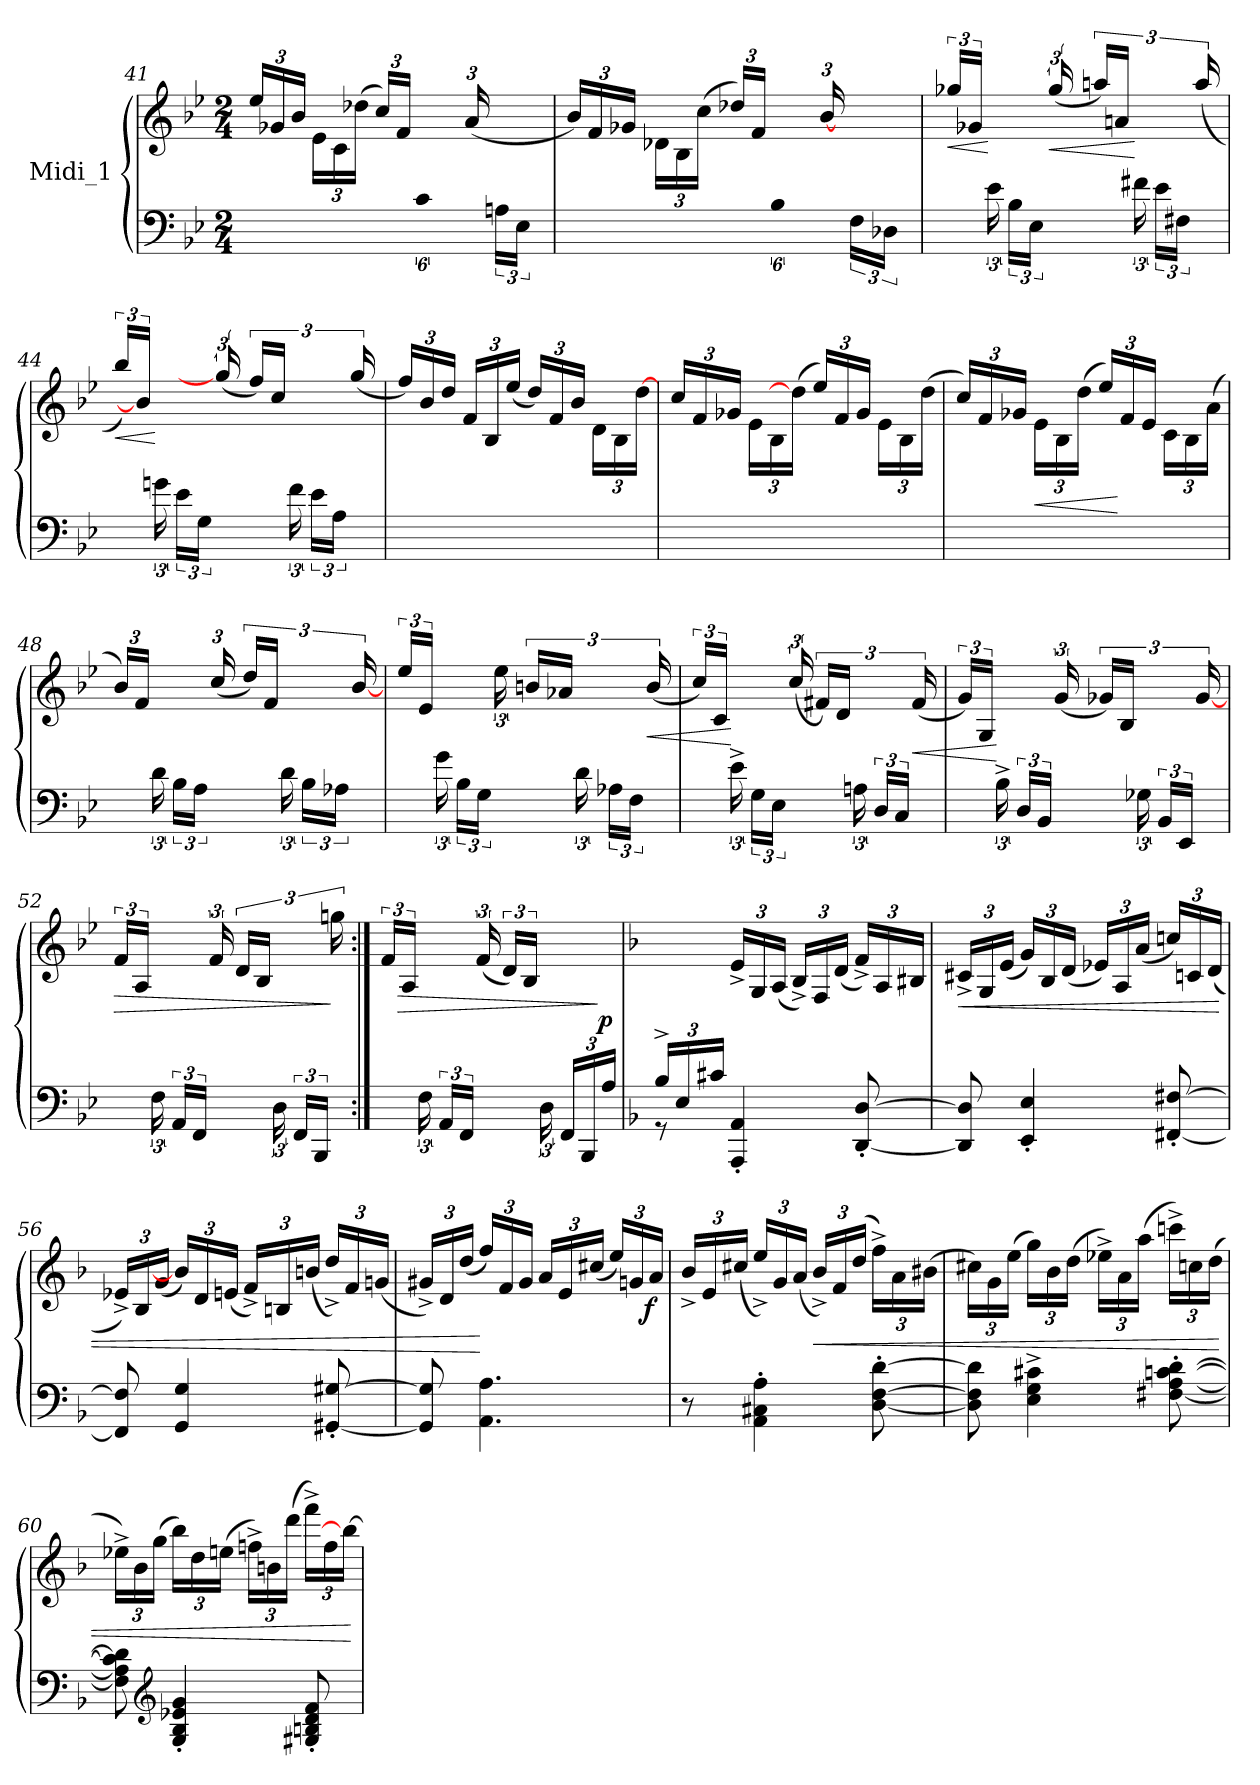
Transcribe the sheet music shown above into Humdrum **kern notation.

**kern	**kern	**dynam
*part1	*part1	*part1
*staff2	*staff1	*staff1/2
*I"Midi_1	*	*
*clefF4	*clefG2	*
*k[b-e-]	*k[b-e-]	*
*B-:	*B-:	*
*M2/4	*M2/4	*
=41	=41	=41
8ryy	24ee-/LL	.
.	24g-X/	.
*	*Xbrackettup	*
.	24b-/JJ	.
24%5ryy	24e-\LL	.
.	24c\	.
.	(24dd-X\JJ	.
.	24cc/LL)	.
.	24f/JJ	.
24c\	24ryy	.
24Ani\LL	12ryy	.
24E-\JJ	.	.
*	*brackettup	*
24ryy	(24a/	.
=42	=42	=42
8ryy	24b-/LL)	.
.	24f/	.
*	*Xbrackettup	*
.	24g-X/JJ	.
24%5ryy	24d-X\LL	.
.	24B-\	.
.	(24cc\JJ	.
.	24dd-X/LL)	.
.	24f/JJ	.
24B-\	24ryy	.
24F\LL	12ryy	.
24D-X\JJ	.	.
*	*brackettup	*
24ryy	[24b-/	.
!!LO:PB:g=z
=43	=43	=43
!	!	!LO:HP:b
12ryy	24gg-X/LL	<
.	24g-X/JJ	.
24e-\	24ryy	[
24B-\LL	12ryy	.
24E-\JJ	.	.
!	!	!LO:HP:b
24ryy	(24gg-/	<
12ryy	24aani/LL)	.
.	24ani/JJ	.
24f#X\	12.ryy	[
24e-\LL	.	.
24F#X\JJ	.	.
24ryy	(24aa/	.
=44	=44	=44
!	!	!LO:HP:b
12ryy	24bb-/LL)	<
.	24b-/JJ]	.
24gni\	24ryy	[
24e-\LL	12ryy	.
24G\JJ	.	.
24ryy	(24ggni/]	.
12ryy	24ff/LL)	.
.	24cc/JJ	.
24f\	12.ryy	.
24e-\LL	.	.
24A\JJ	.	.
24ryy	(24gg/	.
=45	=45	=45
2ryy	24ff/LL)	.
.	24b-/	.
*	*Xbrackettup	*
.	24dd/JJ	.
.	24f/LL	.
.	24B-/	.
.	(24ee-/JJ	.
.	24dd/LL)	.
.	24f/	.
.	24b-/JJ	.
.	24d\LL	.
.	24B-\	.
.	[24dd\JJ	.
!!LO:LB:g=z
=46	=46	=46
2ryy	24cc/LL	.
.	24f/	.
.	24g-X/JJ	.
.	24e-\LL	.
.	24B-\	.
.	(24dd\JJ]	.
.	24ee-/LL)	.
.	24f/	.
.	24g-/JJ	.
.	24e-\LL	.
.	24B-\	.
.	(24dd\JJ	.
=47	=47	=47
2ryy	24cc/LL)	.
.	24f/	.
.	24g-X/JJ	.
!	!	!LO:HP:b
.	24e-\LL	<
.	24B-\	.
.	(24dd\JJ	.
.	24ee-/LL)	.
.	24f/	[
.	24e-/JJ	.
.	24c\LL	.
.	24B-\	.
.	(24a\JJ	.
=48	=48	=48
12ryy	24b-/LL)	.
.	24f/JJ	.
24d\	24ryy	.
24B-\LL	12ryy	.
24A\JJ	.	.
*	*brackettup	*
24ryy	(24cc/	.
12ryy	24dd/LL)	.
.	24f/JJ	.
24d\	12.ryy	.
24B-\LL	.	.
24A-X\JJ	.	.
24ryy	[24b-/	.
!!LO:LB:g=z
=49	=49	=49
12ryy	24ee-/LL	.
.	24e-/JJ	.
24g\	24ryy	.
24B-\LL	12ryy	.
24G\JJ	.	.
24ryy	24ee-\	.
12ryy	24bn/LL	.
.	24a-X/JJ	.
24d\	12.ryy	.
24A-X\LL	.	.
24F\JJ	.	.
!	!	!LO:HP:b
24ryy	(24b/	<
=50	=50	=50
12ryy	24cc/LL)	.
.	24c/JJ	.
24e-^\	24ryy	[
24G\LL	12ryy	.
24E-\JJ	.	.
24ryy	(24cc/	.
12ryy	24f#X/LL)	.
.	24d/JJ	.
24Ani\	12.ryy	.
24D/LL	.	.
24C/JJ	.	.
!	!	!LO:HP:b
24ryy	(24f#/	<
=51	=51	=51
12ryy	24g/LL)	.
.	24G/JJ	.
24B-^\	24ryy	[
24D/LL	12ryy	.
24BB-/JJ	.	.
24ryy	(24g/	.
12ryy	24g-X/LL)	.
.	24B-/JJ	.
24G-X\	12.ryy	.
24BB-/LL	.	.
24EE-/JJ	.	.
24ryy	[24g-/	.
!!LO:PB:g=z
=52	=52	=52
*^	*	*
!	!	!	!LO:HP:b
12ryy	2ryy	24f/LL	>
.	.	24A/JJ	.
24F\	.	24ryy	.
24AA/LL	.	12ryy	.
24FF/JJ	.	.	.
24ryy	.	24f/	.
12ryy	.	24d/LL	.
.	.	24B-/JJ	.
24D\	.	12.ryy	.
24FF/LL	.	.	.
24BBB-/JJ	.	.	.
24ryy	.	24ggni\	]
=53:|!	=53:|!	=53:|!	=53:|!
12ryy	2ryy	24f/LL	.
!	!	!	!LO:HP:b
.	.	24A/JJ	>
24F\	.	24ryy	.
24AA/LL	.	12ryy	.
24FF/JJ	.	.	.
24ryy	.	(24f/	.
12ryy	.	24d/LL)	.
.	.	24B-/JJ	.
24D\	.	12.ryy	.
24FF/LL	.	.	.
24BBB-/	.	.	.
*Xbrackettup	*	*	*
!	!	!	!LO:DY:n=1:a=2
24A/JJ	.	24ryy	] p
=54	=54	=54	=54
*k[b-]	*	*k[b-]	*
*F:	*	*F:	*
24B-^/LL	8r	12.ryy	.
24E/	.	.	.
24c#X/JJ	.	.	.
*	*	*Xbrackettup	*
4AAA/' 4AA/'	8ryy	24e^/LL	.
.	.	24G/	.
.	.	(24A/JJ	.
.	4ryy	24B-^/LL)	.
.	.	24F/	.
.	.	(24d/JJ	.
[8DD/' [8D/'	.	24f^/LL)	.
.	.	24A/	.
.	.	24B#X/JJ	.
*v	*v	*	*
!!LO:LB:g=z
=55	=55	=55
!	!	!LO:HP:b
8DD/] 8D/]	24c#X^/LL	<
.	24G/	.
.	(24e/JJ	.
4EE/' 4E/'	24g/LL)	.
.	24B-i/	.
.	(24d/JJ	.
.	24e-X/LL)	.
.	24A/	.
.	(24a/JJ	.
[8FF#X/' [8F#X/'	24ccni/LL)	.
.	24cn/	.
.	(24d/JJ	.
=56	=56	=56
8FF#/] 8F#/]	24e-X^/LL)	.
.	24B-/	.
.	(24g/JJ	.
4GG/ 4G/	24b-/LL])	.
.	24d/	.
.	(24en/JJ	.
.	24f^/LL)	.
.	24Bn/	.
.	(24bn/JJ	.
[8GG#X/' [8G#X/'	24dd^/LL)	.
.	24f/	.
.	(24gni/JJ	.
=57	=57	=57
8GG#/] 8G#/]	24g#X^/LL)	.
.	24d/	.
.	(24dd/JJ	.
4.AA\ 4.A\	24ff/LL)	[
.	24f/	.
.	24g#/JJ	.
.	24a/LL	.
.	24e/	.
.	(24cc#X/JJ	.
.	24ee/LL)	.
.	24gn/	.
!	!	!LO:DY:b
.	24a/JJ	f
!!LO:LB:g=z
=58	=58	=58
8r	24b-i^/LL	.
.	24e/	.
.	(24cc#X/JJ	.
4AA\' 4C#X\' 4A\'	24ee^/LL)	.
.	24g/	.
.	(24a/JJ	.
!	!	!LO:HP:b
.	24b-^/LL)	<
.	24f/	.
.	(>24dd/JJ	.
[8D\' [8F\' [8d\'	24ff^\LL)	.
.	24a\	.
.	(>24b#X\JJ	.
=59	=59	=59
8D\] 8F\] 8d\]	24cc#X\LL)	.
.	24g\	.
.	(>24ee\JJ	.
4E\^ 4G\^ 4c#X\^	24gg\LL)	.
.	24b-i\	.
.	(>24dd\JJ	.
.	24ee-X^\LL)	.
.	24a\	.
.	(>24aa\JJ	.
[8F#X\' [8A\' [8cn\' [8d\'	24cccni^\LL)	.
.	24ccn\	.
.	(>24dd\JJ	.
!!LO:LB:g=z
=60	=60	=60
8F#\] 8A\] 8c\] 8d\]	24ee-X^\LL)	.
.	24b-\	.
.	(>24gg\JJ	.
*clefG2	*	*
4G/' 4B-/' 4e-X/' 4g/'	24bb-\LL)	.
.	24dd\	.
.	(>24een\JJ	.
.	24ffni^\LL)	.
.	24bn\	.
.	(>24ddd\JJ	.
8G#X/' 8Bn/' 8d/' 8f/'	24fff^\LL)	.
.	24ff\	.
.	24bb\JJ_	.
.	.	[
=	=	=
*-	*-	*-
